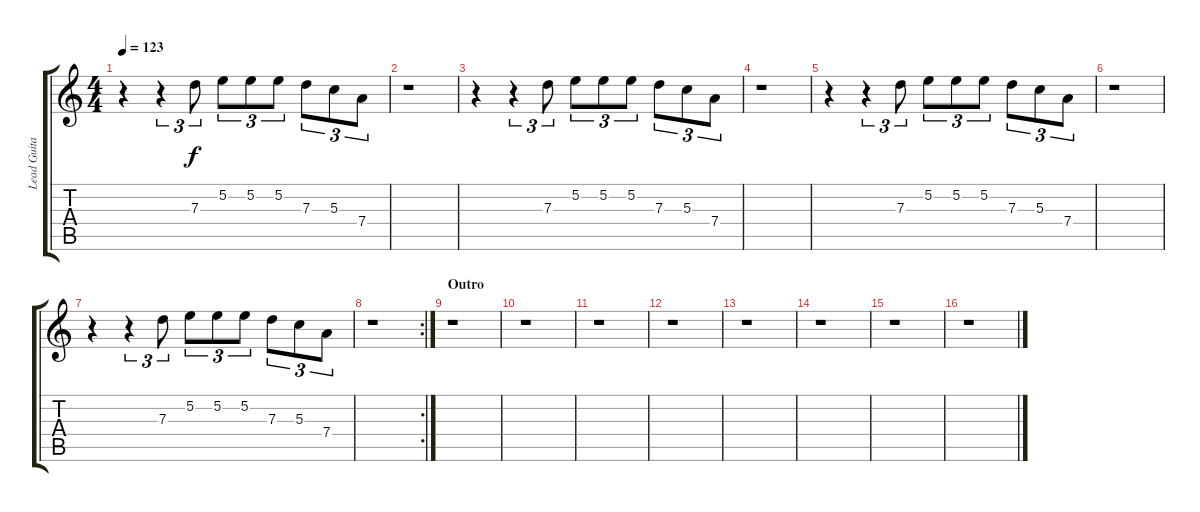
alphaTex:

\track ("Lead Guitar 1" "Lead Guita") {instrument overdrivenguitar}
\staff {score tabs}
\tuning (E4 B3 G3 D3 A2 D2) {hide}
\ts (4 4)
\tempo 123
\clef g2
\ks c
r.4{dy f} r.4{tu (3 2)} 7.3.8{tu (3 2)} 5.2.8{tu (3 2)} 5.2.8{tu (3 2)} 5.2.8{tu (3 2)} 7.3.8{tu (3 2)} 5.3.8{tu (3 2)} 7.4.8{tu (3 2)} |
r.1 |
r.4 r.4{tu (3 2)} 7.3.8{tu (3 2)} 5.2.8{tu (3 2)} 5.2.8{tu (3 2)} 5.2.8{tu (3 2)} 7.3.8{tu (3 2)} 5.3.8{tu (3 2)} 7.4.8{tu (3 2)} |
r.1 |
r.4 r.4{tu (3 2)} 7.3.8{tu (3 2)} 5.2.8{tu (3 2)} 5.2.8{tu (3 2)} 5.2.8{tu (3 2)} 7.3.8{tu (3 2)} 5.3.8{tu (3 2)} 7.4.8{tu (3 2)} |
r.1 |
r.4 r.4{tu (3 2)} 7.3.8{tu (3 2)} 5.2.8{tu (3 2)} 5.2.8{tu (3 2)} 5.2.8{tu (3 2)} 7.3.8{tu (3 2)} 5.3.8{tu (3 2)} 7.4.8{tu (3 2)} |
\rc 2
r.1 |
\section ("" "Outro")
r.1 |
r.1 |
r.1 |
r.1 |
r.1 |
r.1 |
r.1 |
r.1
